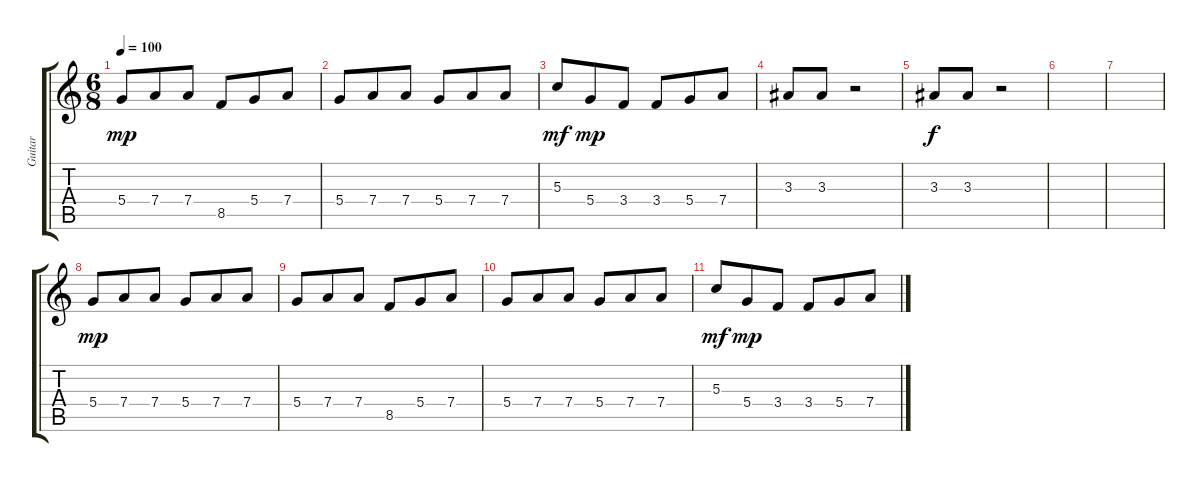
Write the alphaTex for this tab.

\track ("Guitar" "Guitar") {instrument electricguitarmuted}
\staff {score tabs}
\tuning (E4 B3 G3 D3 A2 E2) {hide}
\ts (6 8)
\tempo 100
\clef g2
\ks c
5.4.8{dy mp} 7.4.8 7.4.8 8.5.8 5.4.8 7.4.8 |
5.4.8 7.4.8 7.4.8 5.4.8 7.4.8 7.4.8 |
5.3.8{dy mf} 5.4.8{dy mp} 3.4.8 3.4.8 5.4.8 7.4.8 |
3.3.8 3.3.8 r.2 |
3.3.8{dy f} 3.3.8 r.2 |
|
|
5.4.8{dy mp} 7.4.8 7.4.8 5.4.8 7.4.8 7.4.8 |
5.4.8 7.4.8 7.4.8 8.5.8 5.4.8 7.4.8 |
5.4.8 7.4.8 7.4.8 5.4.8 7.4.8 7.4.8 |
5.3.8{dy mf} 5.4.8{dy mp} 3.4.8 3.4.8 5.4.8 7.4.8
